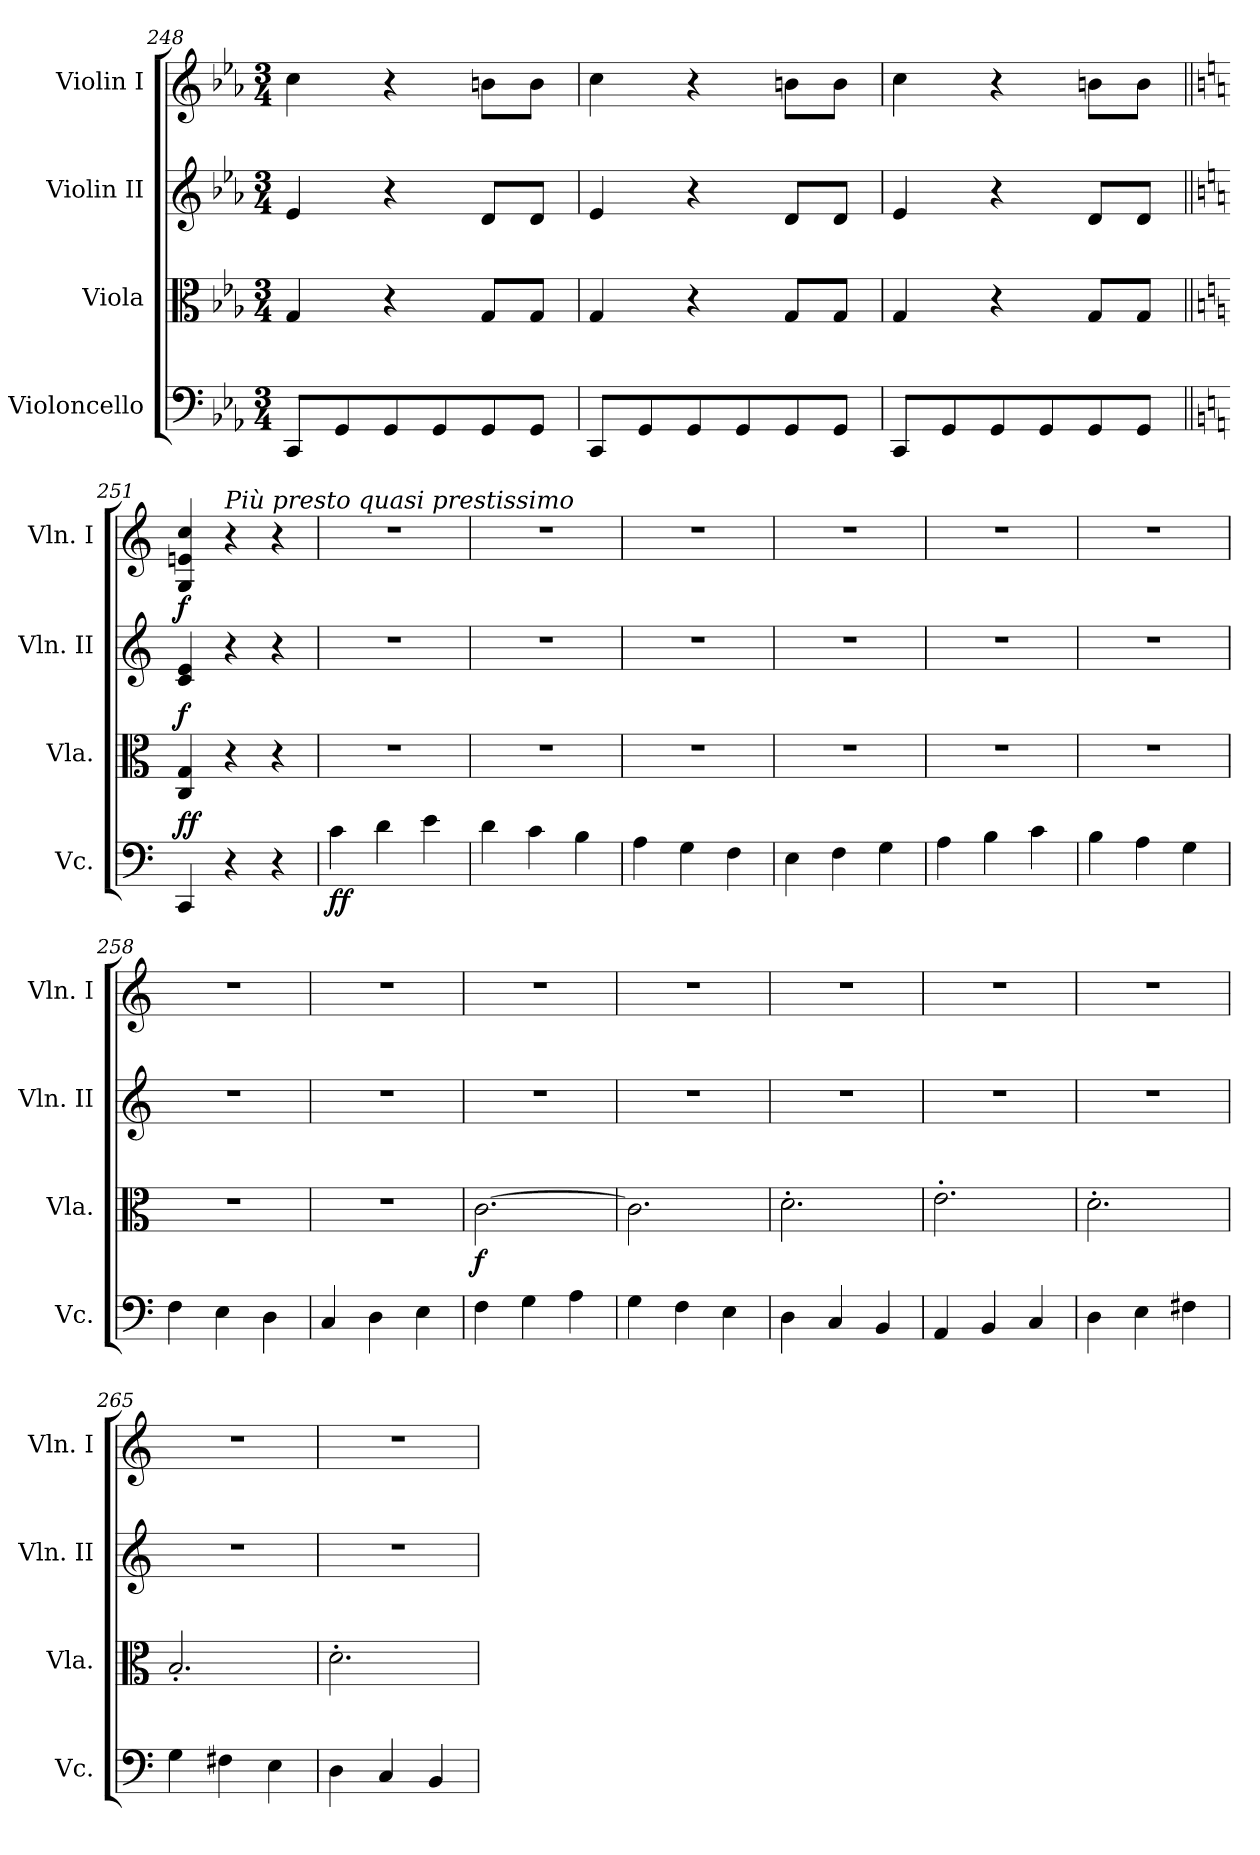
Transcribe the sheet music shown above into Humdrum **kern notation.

**kern	**dynam	**kern	**dynam	**kern	**kern	**dynam
*part4	*part4	*part3	*part3	*part2	*part1	*part1
*staff4	*staff4	*staff3	*staff3	*staff2	*staff1	*staff1
*I"Violoncello	*	*I"Viola	*	*I"Violin II	*I"Violin I	*
*I'Vc.	*	*I'Vla.	*	*I'Vln. II	*I'Vln. I	*
*clefF4	*	*clefC3	*	*clefG2	*clefG2	*
*k[b-e-a-]	*	*k[b-e-a-]	*	*k[b-e-a-]	*k[b-e-a-]	*
*c:	*	*c:	*	*c:	*c:	*
*M3/4	*	*M3/4	*	*M3/4	*M3/4	*
=248	=248	=248	=248	=248	=248	=248
8CC/L	.	4G/	.	4e-/	4cc\	.
8GG/	.	.	.	.	.	.
8GG/	.	4r	.	4r	4r	.
8GG/	.	.	.	.	.	.
8GG/	.	8G/L	.	8d/L	8bn\L	.
8GG/J	.	8G/J	.	8d/J	8b\J	.
=249	=249	=249	=249	=249	=249	=249
8CC/L	.	4G/	.	4e-/	4cc\	.
8GG/	.	.	.	.	.	.
8GG/	.	4r	.	4r	4r	.
8GG/	.	.	.	.	.	.
8GG/	.	8G/L	.	8d/L	8bn\L	.
8GG/J	.	8G/J	.	8d/J	8b\J	.
=250	=250	=250	=250	=250	=250	=250
8CC/L	.	4G/	.	4e-/	4cc\	.
8GG/	.	.	.	.	.	.
8GG/	.	4r	.	4r	4r	.
8GG/	.	.	.	.	.	.
8GG/	.	8G/L	.	8d/L	8bn\L	.
8GG/J	.	8G/J	.	8d/J	8b\J	.
!!LO:PB:g=z
=251||	=251||	=251||	=251||	=251||	=251||	=251||
*k[]	*	*k[]	*	*k[]	*k[]	*
*C:	*	*C:	*	*C:	*C:	*
!	!LO:DY:a	!	!	!	!	!
!	!LO:DY:n=1:b	!	!LO:DY:a	!	!	!LO:DY:b
4CC/	f f	4C/ 4G/	f	4c/ 4e/	4G/ 4en/ 4cc/	f
!	!	!	!	!	!LO:TX:a:i:t=Più presto quasi prestissimo	!
4r	.	4r	.	4r	4r	.
4r	.	4r	.	4r	4r	.
=252	=252	=252	=252	=252	=252	=252
!	!LO:DY:b	!	!	!	!	!
4c\	ff	2.r	.	2.r	2.r	.
4d\	.	.	.	.	.	.
4e\	.	.	.	.	.	.
=253	=253	=253	=253	=253	=253	=253
4d\	.	2.r	.	2.r	2.r	.
4c\	.	.	.	.	.	.
4B\	.	.	.	.	.	.
=254	=254	=254	=254	=254	=254	=254
4A\	.	2.r	.	2.r	2.r	.
4G\	.	.	.	.	.	.
4F\	.	.	.	.	.	.
=255	=255	=255	=255	=255	=255	=255
4E\	.	2.r	.	2.r	2.r	.
4F\	.	.	.	.	.	.
4G\	.	.	.	.	.	.
=256	=256	=256	=256	=256	=256	=256
4A\	.	2.r	.	2.r	2.r	.
4B\	.	.	.	.	.	.
4c\	.	.	.	.	.	.
=257	=257	=257	=257	=257	=257	=257
4B\	.	2.r	.	2.r	2.r	.
4A\	.	.	.	.	.	.
4G\	.	.	.	.	.	.
=258	=258	=258	=258	=258	=258	=258
4F\	.	2.r	.	2.r	2.r	.
4E\	.	.	.	.	.	.
4D\	.	.	.	.	.	.
!!LO:LB:g=z
=259	=259	=259	=259	=259	=259	=259
4C/	.	2.r	.	2.r	2.r	.
4D\	.	.	.	.	.	.
4E\	.	.	.	.	.	.
=260	=260	=260	=260	=260	=260	=260
!	!	!	!LO:DY:b	!	!	!
4F\	.	[2.c\	f	2.r	2.r	.
4G\	.	.	.	.	.	.
4A\	.	.	.	.	.	.
=261	=261	=261	=261	=261	=261	=261
4G\	.	2.c\]	.	2.r	2.r	.
4F\	.	.	.	.	.	.
4E\	.	.	.	.	.	.
=262	=262	=262	=262	=262	=262	=262
4D\	.	2.d'\	.	2.r	2.r	.
4C/	.	.	.	.	.	.
4BB/	.	.	.	.	.	.
=263	=263	=263	=263	=263	=263	=263
4AA/	.	2.e'\	.	2.r	2.r	.
4BB/	.	.	.	.	.	.
4C/	.	.	.	.	.	.
=264	=264	=264	=264	=264	=264	=264
4D\	.	2.d'\	.	2.r	2.r	.
4E\	.	.	.	.	.	.
4F#X\	.	.	.	.	.	.
=265	=265	=265	=265	=265	=265	=265
4G\	.	2.B'/	.	2.r	2.r	.
4F#X\	.	.	.	.	.	.
4E\	.	.	.	.	.	.
=266	=266	=266	=266	=266	=266	=266
4D\	.	2.d'\	.	2.r	2.r	.
4C/	.	.	.	.	.	.
4BB/	.	.	.	.	.	.
=	=	=	=	=	=	=
*-	*-	*-	*-	*-	*-	*-
